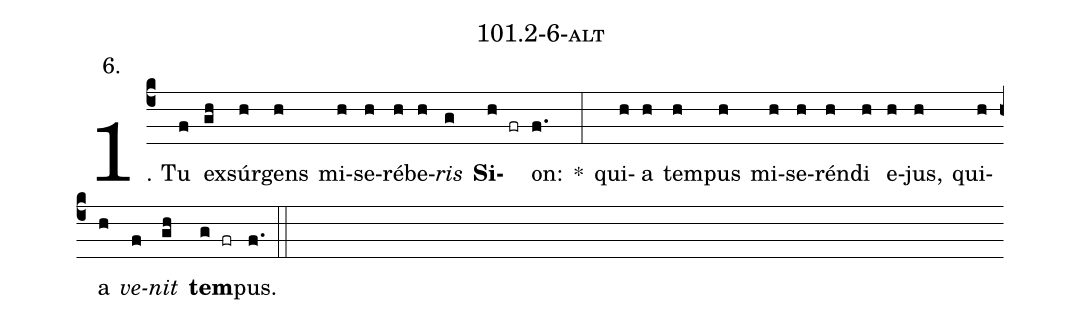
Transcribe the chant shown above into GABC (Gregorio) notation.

name: 101.2-6-alt;
annotation: 6.;
%%
(c4)1. Tu(f) ex(gh)súr(h)gens(h) mi(h)se(h)ré(h)be(h)<i>ris</i>(g) <b>Si</b>(h fr)on:(f.) *(:) qui(h)a(h) tem(h)pus(h) mi(h)se(h)rén(h)di(h) e(h)jus,(h) qui(h)a(h) <i>ve</i>(f)<i>nit</i>(gh) <b>tem</b>(g fr)pus.(f.) (::)


%E(h) u(h) o(f) u(gh) a(g) e.(f.) (::)
